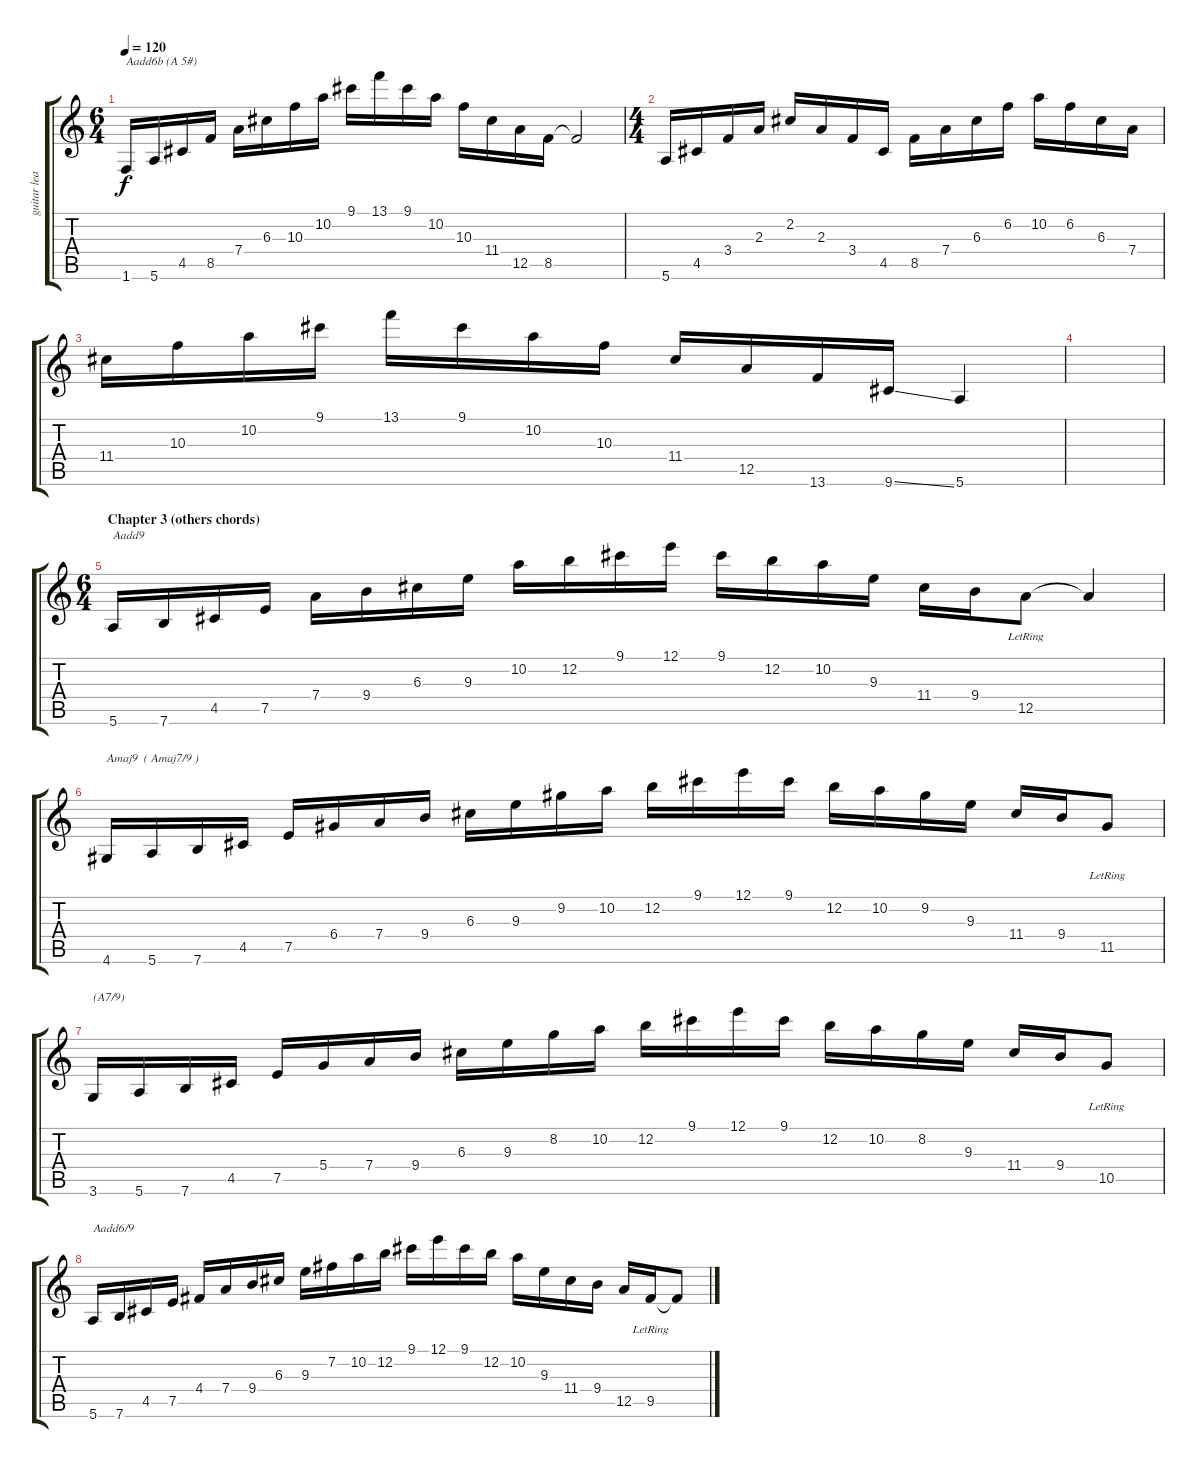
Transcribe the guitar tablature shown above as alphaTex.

\track ("guitar lead" "guitar lea") {instrument acousticguitarsteel}
\staff {score tabs}
\tuning (E4 B3 G3 D3 A2 E2) {hide}
\ts (6 4)
\tempo 120
\clef g2
\ks c
1.6.16{txt "Aadd6b (A 5#)" dy f} 5.6.16 4.5.16 8.5.16 7.4.16 6.3.16 10.3.16 10.2.16 9.1.16 13.1.16 9.1.16 10.2.16 10.3.16 11.4.16 12.5.16 8.5.16 8.5{t}.2 |
\ts (4 4)
5.6.16 4.5.16 3.4.16 2.3.16 2.2.16 2.3.16 3.4.16 4.5.16 8.5.16 7.4.16 6.3.16 6.2.16 10.2.16 6.2.16 6.3.16 7.4.16 |
11.4.16 10.3.16 10.2.16 9.1.16 13.1.16 9.1.16 10.2.16 10.3.16 11.4.16 12.5.16 13.6.16 9.6{ss}.16 5.6.4 |
|
\ts (6 4)
\section ("" "Chapter 3 (others chords)")
5.6.16{txt "Aadd9"} 7.6.16 4.5.16 7.5.16 7.4.16 9.4.16 6.3.16 9.3.16 10.2.16 12.2.16 9.1.16 12.1.16 9.1.16 12.2.16 10.2.16 9.3.16 11.4.16 9.4.16 12.5{lr}.8 12.5{t}.4 |
4.6.16{txt "Amaj9  ( Amaj7/9 )"} 5.6.16 7.6.16 4.5.16 7.5.16 6.4.16 7.4.16 9.4.16 6.3.16 9.3.16 9.2.16 10.2.16 12.2.16 9.1.16 12.1.16 9.1.16 12.2.16 10.2.16 9.2.16 9.3.16 11.4.16 9.4.16 11.5{lr}.8 |
3.6.16{txt "(A7/9)"} 5.6.16 7.6.16 4.5.16 7.5.16 5.4.16 7.4.16 9.4.16 6.3.16 9.3.16 8.2.16 10.2.16 12.2.16 9.1.16 12.1.16 9.1.16 12.2.16 10.2.16 8.2.16 9.3.16 11.4.16 9.4.16 10.5{lr}.8 |
5.6.16{txt "Aadd6/9"} 7.6.16 4.5.16 7.5.16 4.4.16 7.4.16 9.4.16 6.3.16 9.3.16 7.2.16 10.2.16 12.2.16 9.1.16 12.1.16 9.1.16 12.2.16 10.2.16 9.3.16 11.4.16 9.4.16 12.5.16 9.5{lr}.16 9.5{t}.8
